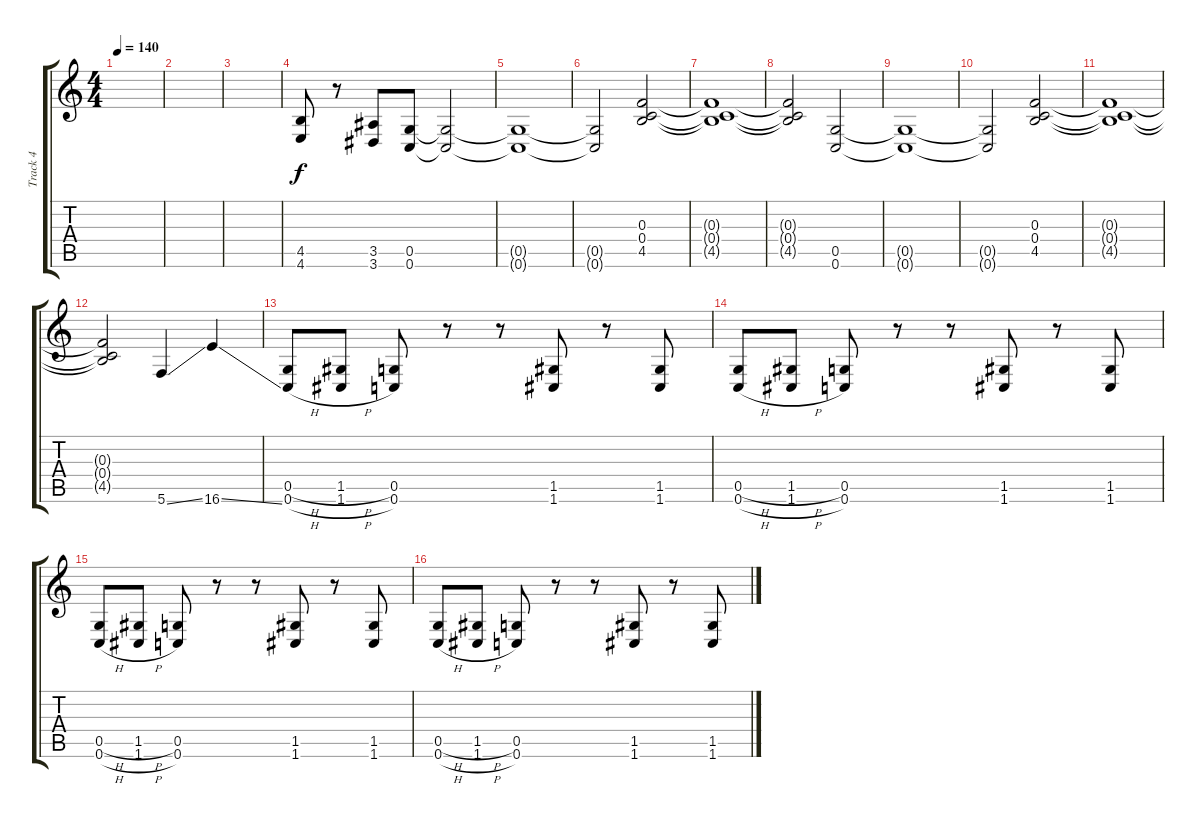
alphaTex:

\track ("Track 4" "Track 4") {instrument distortionguitar}
\staff {score tabs}
\tuning (D4 A3 F3 C3 G2 C2) {hide}
\ts (4 4)
\tempo 140
\clef g2
\ks c
|
|
|
(4.5 4.6).8 r.8 (3.5 3.6).8 (0.5 0.6).8 (0.5{t} 0.6{t}).2 |
(0.5{t} 0.6{t}).1 |
(0.5{t} 0.6{t}).2 (0.3 0.4 4.5).2 |
(0.3{t} 0.4{t} 4.5{t}).1 |
(0.3{t} 0.4{t} 4.5{t}).2 (0.5 0.6).2 |
(0.5{t} 0.6{t}).1 |
(0.5{t} 0.6{t}).2 (0.3 0.4 4.5).2 |
(0.3{t} 0.4{t} 4.5{t}).1 |
(0.3{t} 0.4{t} 4.5{t}).2 5.6{ss}.4 16.6{ss}.4 |
(0.5{h} 0.6{h}).8 (1.5{h} 1.6{h}).8 (0.5 0.6).8 r.8 r.8 (1.5 1.6).8 r.8 (1.5 1.6).8 |
(0.5{h} 0.6{h}).8 (1.5{h} 1.6{h}).8 (0.5 0.6).8 r.8 r.8 (1.5 1.6).8 r.8 (1.5 1.6).8 |
(0.5{h} 0.6{h}).8 (1.5{h} 1.6{h}).8 (0.5 0.6).8 r.8 r.8 (1.5 1.6).8 r.8 (1.5 1.6).8 |
(0.5{h} 0.6{h}).8 (1.5{h} 1.6{h}).8 (0.5 0.6).8 r.8 r.8 (1.5 1.6).8 r.8 (1.5 1.6).8
